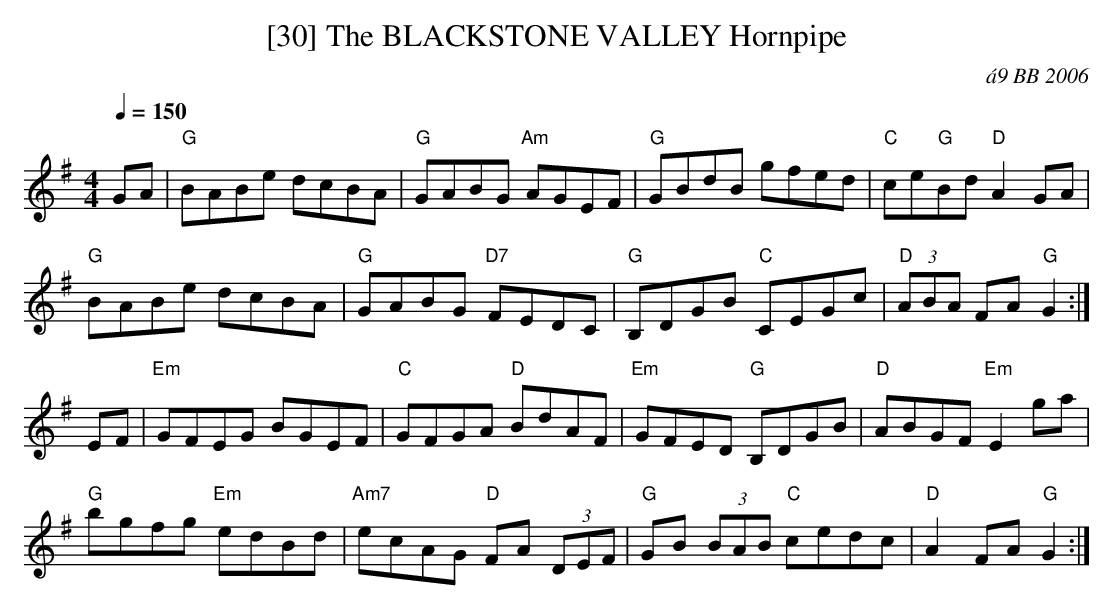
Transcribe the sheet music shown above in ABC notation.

X:1
T:[30] The BLACKSTONE VALLEY Hornpipe
C:\'a9 BB 2006
Q:1/4=150
M:4/4
L:1/8
K:G
GA|"G"BABe dcBA|"G"GABG "Am"AGEF|"G"GBdB gfed|"C"ce"G"Bd "D"A2 GA|
"G"BABe dcBA|"G"GABG "D7"FEDC|"G"B,DGB "C"CEGc|"D"(3ABA FA "G"G2 :|
EF| "Em"GFEG BGEF|"C"GFGA "D"BdAF|"Em"GFED "G"B,DGB|"D"ABGF "Em"E2 ga|
"G"bgfg "Em"edBd|"Am7"ecAG "D"FA (3DEF|"G"GB (3BAB "C"cedc|"D"A2FA "G"G2 :|
